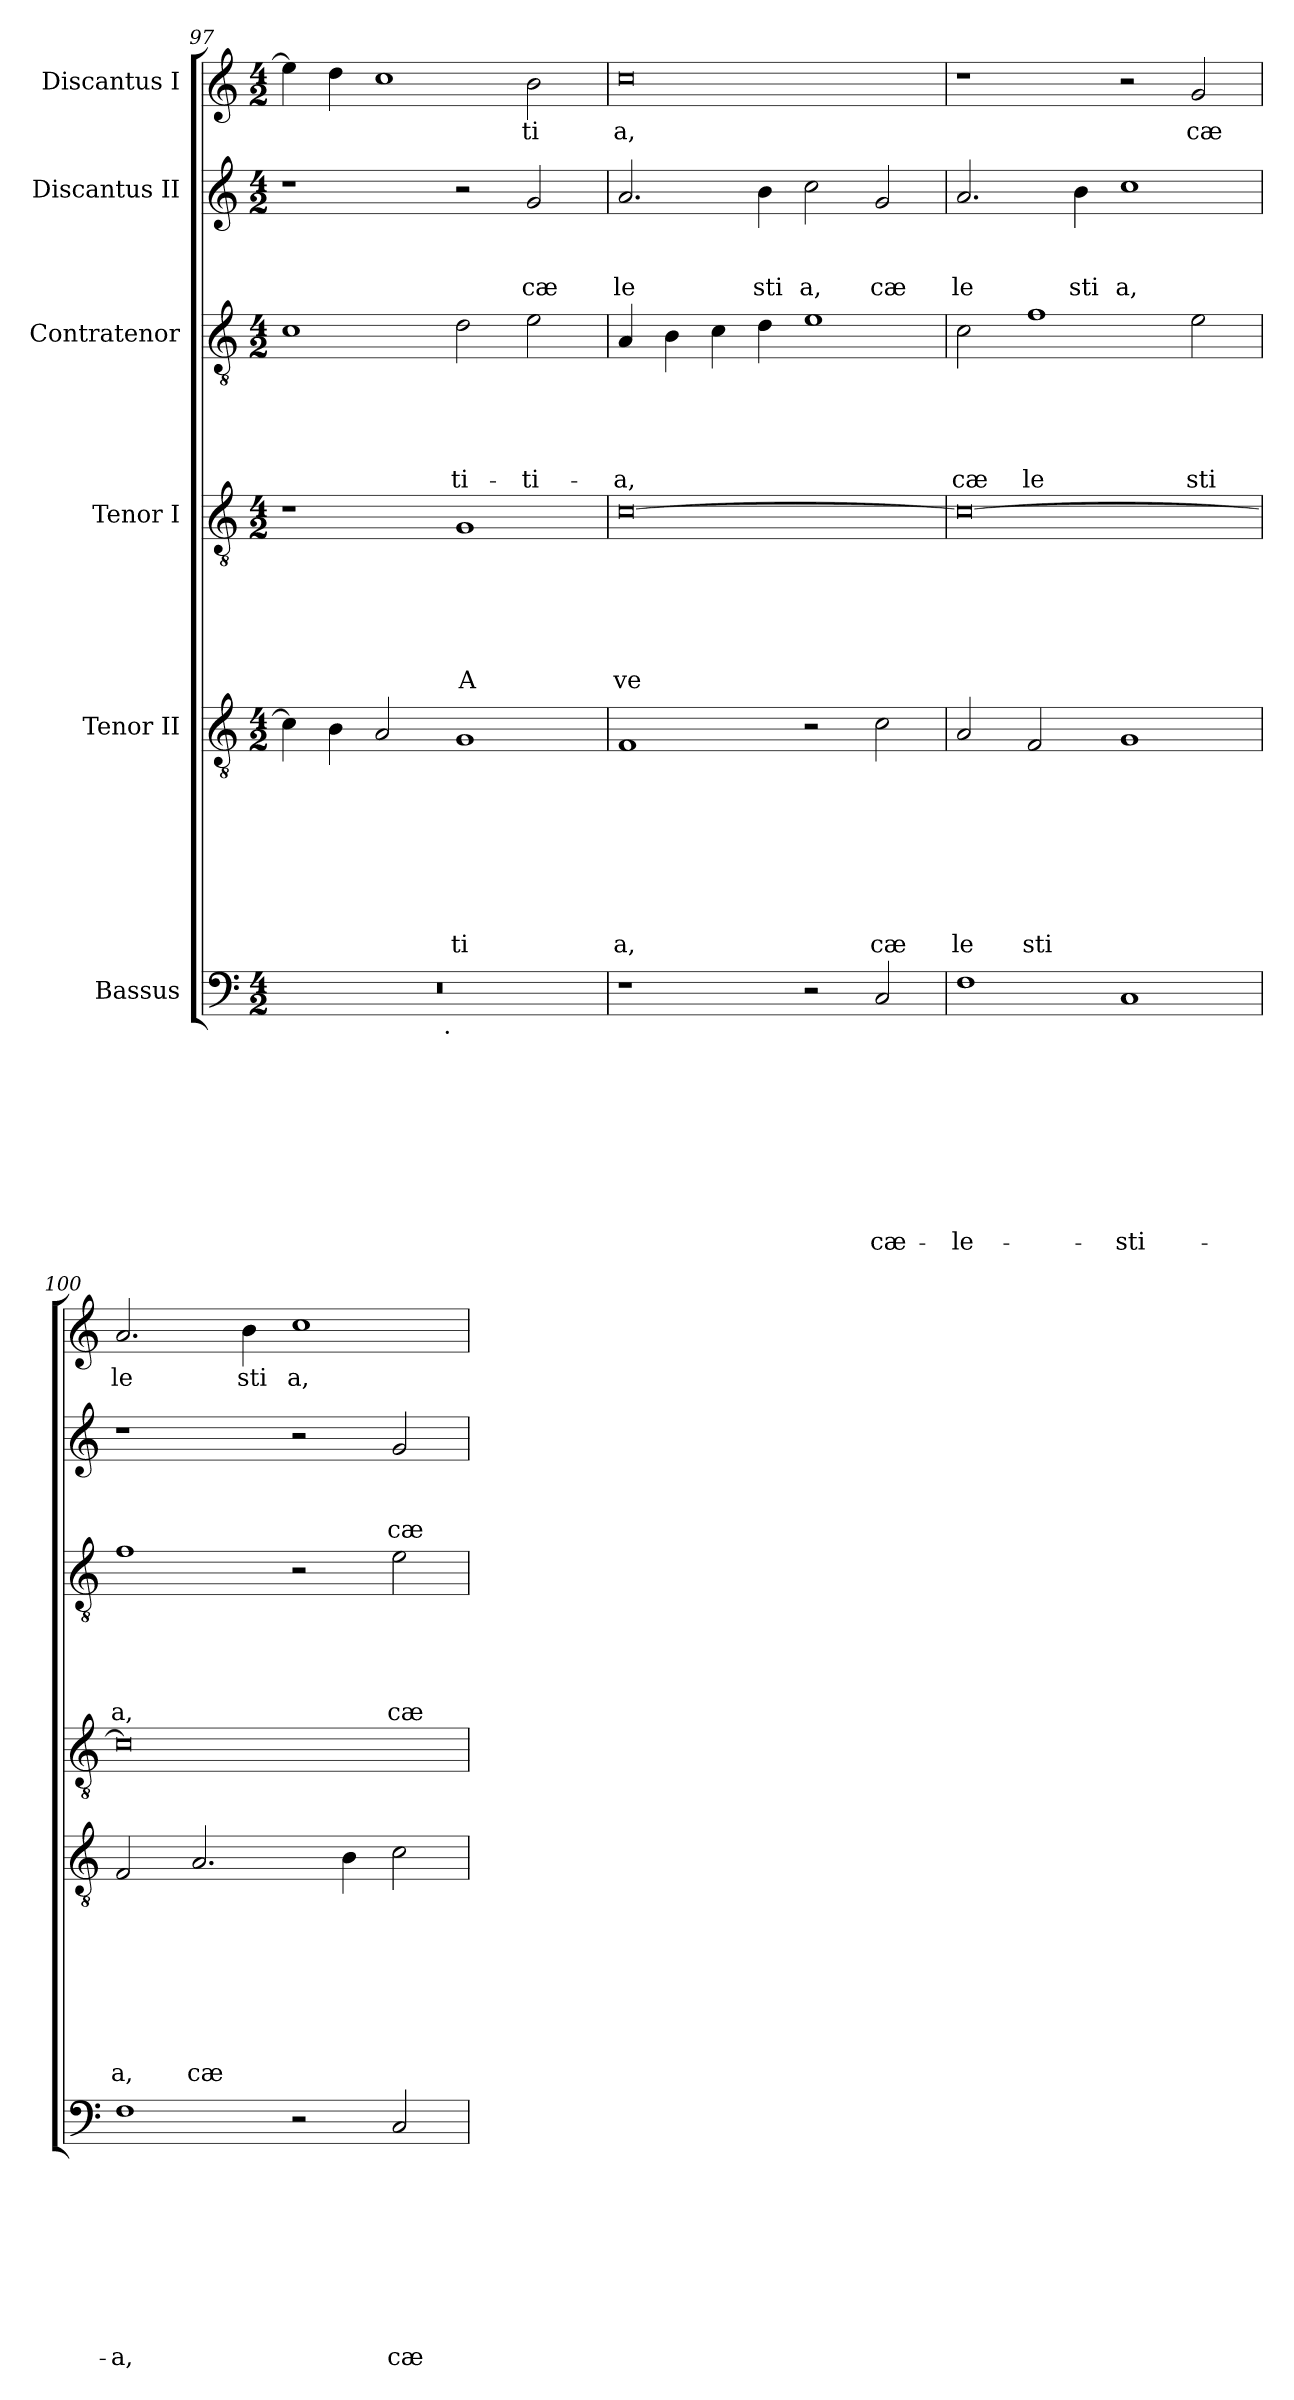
**kern	**text	**text	**text	**text	**text	**text	**text	**text	**text	**kern	**text	**text	**text	**text	**text	**text	**text	**text	**kern	**text	**text	**text	**text	**text	**text	**kern	**text	**text	**text	**text	**text	**kern	**text	**text	**text	**kern	**text
*part6	*part6	*part6	*part6	*part6	*part6	*part6	*part6	*part6	*part6	*part5	*part5	*part5	*part5	*part5	*part5	*part5	*part5	*part5	*part4	*part4	*part4	*part4	*part4	*part4	*part4	*part3	*part3	*part3	*part3	*part3	*part3	*part2	*part2	*part2	*part2	*part1	*part1
*staff6	*staff6	*staff6	*staff6	*staff6	*staff6	*staff6	*staff6	*staff6	*staff6	*staff5	*staff5	*staff5	*staff5	*staff5	*staff5	*staff5	*staff5	*staff5	*staff4	*staff4	*staff4	*staff4	*staff4	*staff4	*staff4	*staff3	*staff3	*staff3	*staff3	*staff3	*staff3	*staff2	*staff2	*staff2	*staff2	*staff1	*staff1
*I"Bassus	*	*	*	*	*	*	*	*	*	*I"Tenor II	*	*	*	*	*	*	*	*	*I"Tenor I	*	*	*	*	*	*	*I"Contratenor	*	*	*	*	*	*I"Discantus II	*	*	*	*I"Discantus I	*
*clefF4	*	*	*	*	*	*	*	*	*	*clefGv2	*	*	*	*	*	*	*	*	*clefGv2	*	*	*	*	*	*	*clefGv2	*	*	*	*	*	*clefG2	*	*	*	*clefG2	*
*k[]	*	*	*	*	*	*	*	*	*	*k[]	*	*	*	*	*	*	*	*	*k[]	*	*	*	*	*	*	*k[]	*	*	*	*	*	*k[]	*	*	*	*k[]	*
*C:	*	*	*	*	*	*	*	*	*	*C:	*	*	*	*	*	*	*	*	*C:	*	*	*	*	*	*	*C:	*	*	*	*	*	*C:	*	*	*	*C:	*
*M4/2	*	*	*	*	*	*	*	*	*	*M4/2	*	*	*	*	*	*	*	*	*M4/2	*	*	*	*	*	*	*M4/2	*	*	*	*	*	*M4/2	*	*	*	*M4/2	*
=97	=97	=97	=97	=97	=97	=97	=97	=97	=97	=97	=97	=97	=97	=97	=97	=97	=97	=97	=97	=97	=97	=97	=97	=97	=97	=97	=97	=97	=97	=97	=97	=97	=97	=97	=97	=97	=97
*^	*	*	*	*	*	*	*	*	*	*	*	*	*	*	*	*	*	*	*	*	*	*	*	*	*	*	*	*	*	*	*	*	*	*	*	*	*
0r	2ryy	.	.	.	.	.	.	.	.	.	4c\]	.	.	.	.	.	.	.	.	1r	.	.	.	.	.	.	1c	.	.	.	.	.	1r	.	.	.	4ee\]	.
.	.	.	.	.	.	.	.	.	.	.	4B\	.	.	.	.	.	.	.	.	.	.	.	.	.	.	.	.	.	.	.	.	.	.	.	.	.	4dd\	.
.	4...ryy	.	.	.	.	.	.	.	.	.	2A/	.	.	.	.	.	.	.	.	.	.	.	.	.	.	.	.	.	.	.	.	.	.	.	.	.	1cc	.
!	!LO:TX:b:t=.	!	!	!	!	!	!	!	!	!	!	!	!	!	!	!	!	!	!	!	!	!	!	!	!	!	!	!	!	!	!	!	!	!	!	!	!	!
.	1ryy	.	.	.	.	.	.	.	.	.	.	.	.	.	.	.	.	.	.	.	.	.	.	.	.	.	.	.	.	.	.	.	.	.	.	.	.	.
!	!	!	!	!	!	!	!	!	!	!	!	!	!	!	!	!	!	!	!LO:LY:b	!	!	!	!	!	!	!LO:LY:b	!	!	!	!	!	!LO:LY:b	!	!	!	!	!	!
.	.	.	.	.	.	.	.	.	.	.	1G	.	.	.	.	.	.	.	ti	1G	.	.	.	.	.	A	2d\	.	.	.	.	-ti-	2r	.	.	.	.	.
!	!	!	!	!	!	!	!	!	!	!	!	!	!	!	!	!	!	!	!	!	!	!	!	!	!	!	!	!	!	!	!	!LO:LY:b	!	!	!	!LO:LY:b	!	!LO:LY:b
.	.	.	.	.	.	.	.	.	.	.	.	.	.	.	.	.	.	.	.	.	.	.	.	.	.	.	2e\	.	.	.	.	-ti-	2g/	.	.	cæ	2b\	ti
.	32ryy	.	.	.	.	.	.	.	.	.	.	.	.	.	.	.	.	.	.	.	.	.	.	.	.	.	.	.	.	.	.	.	.	.	.	.	.	.
!!LO:LB:g=z
=98	=98	=98	=98	=98	=98	=98	=98	=98	=98	=98	=98	=98	=98	=98	=98	=98	=98	=98	=98	=98	=98	=98	=98	=98	=98	=98	=98	=98	=98	=98	=98	=98	=98	=98	=98	=98	=98	=98
!	!	!	!	!	!	!	!	!	!	!	!	!	!	!	!	!	!	!	!LO:LY:b	!	!	!	!	!	!	!LO:LY:b	!	!	!	!	!	!LO:LY:b	!	!	!	!LO:LY:b	!	!LO:LY:b
*v	*v	*	*	*	*	*	*	*	*	*	*	*	*	*	*	*	*	*	*	*	*	*	*	*	*	*	*	*	*	*	*	*	*	*	*	*	*	*
1r	.	.	.	.	.	.	.	.	.	1F	.	.	.	.	.	.	.	a,	[>0c	.	.	.	.	.	ve	4A/	.	.	.	.	-a,	2.a/	.	.	le	0cc	a,
.	.	.	.	.	.	.	.	.	.	.	.	.	.	.	.	.	.	.	.	.	.	.	.	.	.	4B\	.	.	.	.	.	.	.	.	.	.	.
.	.	.	.	.	.	.	.	.	.	.	.	.	.	.	.	.	.	.	.	.	.	.	.	.	.	4c\	.	.	.	.	.	.	.	.	.	.	.
!	!	!	!	!	!	!	!	!	!	!	!	!	!	!	!	!	!	!	!	!	!	!	!	!	!	!	!	!	!	!	!	!	!	!	!LO:LY:b	!	!
.	.	.	.	.	.	.	.	.	.	.	.	.	.	.	.	.	.	.	.	.	.	.	.	.	.	4d\	.	.	.	.	.	4b\	.	.	sti	.	.
!	!	!	!	!	!	!	!	!	!	!	!	!	!	!	!	!	!	!	!	!	!	!	!	!	!	!	!	!	!	!	!	!	!	!	!LO:LY:b	!	!
2r	.	.	.	.	.	.	.	.	.	2r	.	.	.	.	.	.	.	.	.	.	.	.	.	.	.	1e	.	.	.	.	.	2cc\	.	.	a,	.	.
!	!	!	!	!	!	!	!	!	!LO:LY:b	!	!	!	!	!	!	!	!	!LO:LY:b	!	!	!	!	!	!	!	!	!	!	!	!	!	!	!	!	!LO:LY:b	!	!
2C/	.	.	.	.	.	.	.	.	cæ-	2c\	.	.	.	.	.	.	.	cæ	.	.	.	.	.	.	.	.	.	.	.	.	.	2g/	.	.	cæ	.	.
=99	=99	=99	=99	=99	=99	=99	=99	=99	=99	=99	=99	=99	=99	=99	=99	=99	=99	=99	=99	=99	=99	=99	=99	=99	=99	=99	=99	=99	=99	=99	=99	=99	=99	=99	=99	=99	=99
!	!	!	!	!	!	!	!	!	!LO:LY:b	!	!	!	!	!	!	!	!	!LO:LY:b	!	!	!	!	!	!	!	!	!	!	!	!	!LO:LY:b	!	!	!	!LO:LY:b	!	!
1F	.	.	.	.	.	.	.	.	-le-	2A/	.	.	.	.	.	.	.	le	0c_	.	.	.	.	.	.	2c\	.	.	.	.	cæ	2.a/	.	.	le	1r	.
!	!	!	!	!	!	!	!	!	!	!	!	!	!	!	!	!	!	!LO:LY:b	!	!	!	!	!	!	!	!	!	!	!	!	!LO:LY:b	!	!	!	!	!	!
.	.	.	.	.	.	.	.	.	.	2F/	.	.	.	.	.	.	.	sti	.	.	.	.	.	.	.	1f	.	.	.	.	le	.	.	.	.	.	.
!	!	!	!	!	!	!	!	!	!	!	!	!	!	!	!	!	!	!	!	!	!	!	!	!	!	!	!	!	!	!	!	!	!	!	!LO:LY:b	!	!
.	.	.	.	.	.	.	.	.	.	.	.	.	.	.	.	.	.	.	.	.	.	.	.	.	.	.	.	.	.	.	.	4b\	.	.	sti	.	.
!	!	!	!	!	!	!	!	!	!LO:LY:b	!	!	!	!	!	!	!	!	!	!	!	!	!	!	!	!	!	!	!	!	!	!	!	!	!	!LO:LY:b	!	!
1C	.	.	.	.	.	.	.	.	-sti-	1G	.	.	.	.	.	.	.	.	.	.	.	.	.	.	.	.	.	.	.	.	.	1cc	.	.	a,	2r	.
!	!	!	!	!	!	!	!	!	!	!	!	!	!	!	!	!	!	!	!	!	!	!	!	!	!	!	!	!	!	!	!LO:LY:b	!	!	!	!	!	!LO:LY:b
.	.	.	.	.	.	.	.	.	.	.	.	.	.	.	.	.	.	.	.	.	.	.	.	.	.	2e\	.	.	.	.	sti	.	.	.	.	2g/	cæ
=100	=100	=100	=100	=100	=100	=100	=100	=100	=100	=100	=100	=100	=100	=100	=100	=100	=100	=100	=100	=100	=100	=100	=100	=100	=100	=100	=100	=100	=100	=100	=100	=100	=100	=100	=100	=100	=100
!	!	!	!	!	!	!	!	!	!LO:LY:b	!	!	!	!	!	!	!	!	!LO:LY:b	!	!	!	!	!	!	!	!	!	!	!	!	!LO:LY:b	!	!	!	!	!	!LO:LY:b
1F	.	.	.	.	.	.	.	.	-a,	2F/	.	.	.	.	.	.	.	a,	0c]	.	.	.	.	.	.	1f	.	.	.	.	a,	1r	.	.	.	2.a/	le
!	!	!	!	!	!	!	!	!	!	!	!	!	!	!	!	!	!	!LO:LY:b	!	!	!	!	!	!	!	!	!	!	!	!	!	!	!	!	!	!	!
.	.	.	.	.	.	.	.	.	.	2.A/	.	.	.	.	.	.	.	cæ	.	.	.	.	.	.	.	.	.	.	.	.	.	.	.	.	.	.	.
!	!	!	!	!	!	!	!	!	!	!	!	!	!	!	!	!	!	!	!	!	!	!	!	!	!	!	!	!	!	!	!	!	!	!	!	!	!LO:LY:b
.	.	.	.	.	.	.	.	.	.	.	.	.	.	.	.	.	.	.	.	.	.	.	.	.	.	.	.	.	.	.	.	.	.	.	.	4b\	sti
!	!	!	!	!	!	!	!	!	!	!	!	!	!	!	!	!	!	!	!	!	!	!	!	!	!	!	!	!	!	!	!	!	!	!	!	!	!LO:LY:b
2r	.	.	.	.	.	.	.	.	.	.	.	.	.	.	.	.	.	.	.	.	.	.	.	.	.	2r	.	.	.	.	.	2r	.	.	.	1cc	a,
.	.	.	.	.	.	.	.	.	.	4B\	.	.	.	.	.	.	.	.	.	.	.	.	.	.	.	.	.	.	.	.	.	.	.	.	.	.	.
!	!	!	!	!	!	!	!	!	!LO:LY:b	!	!	!	!	!	!	!	!	!	!	!	!	!	!	!	!	!	!	!	!	!	!LO:LY:b	!	!	!	!LO:LY:b	!	!
2C/	.	.	.	.	.	.	.	.	cæ-	2c\	.	.	.	.	.	.	.	.	.	.	.	.	.	.	.	2e\	.	.	.	.	cæ	2g/	.	.	cæ	.	.
=	=	=	=	=	=	=	=	=	=	=	=	=	=	=	=	=	=	=	=	=	=	=	=	=	=	=	=	=	=	=	=	=	=	=	=	=	=
*-	*-	*-	*-	*-	*-	*-	*-	*-	*-	*-	*-	*-	*-	*-	*-	*-	*-	*-	*-	*-	*-	*-	*-	*-	*-	*-	*-	*-	*-	*-	*-	*-	*-	*-	*-	*-	*-
